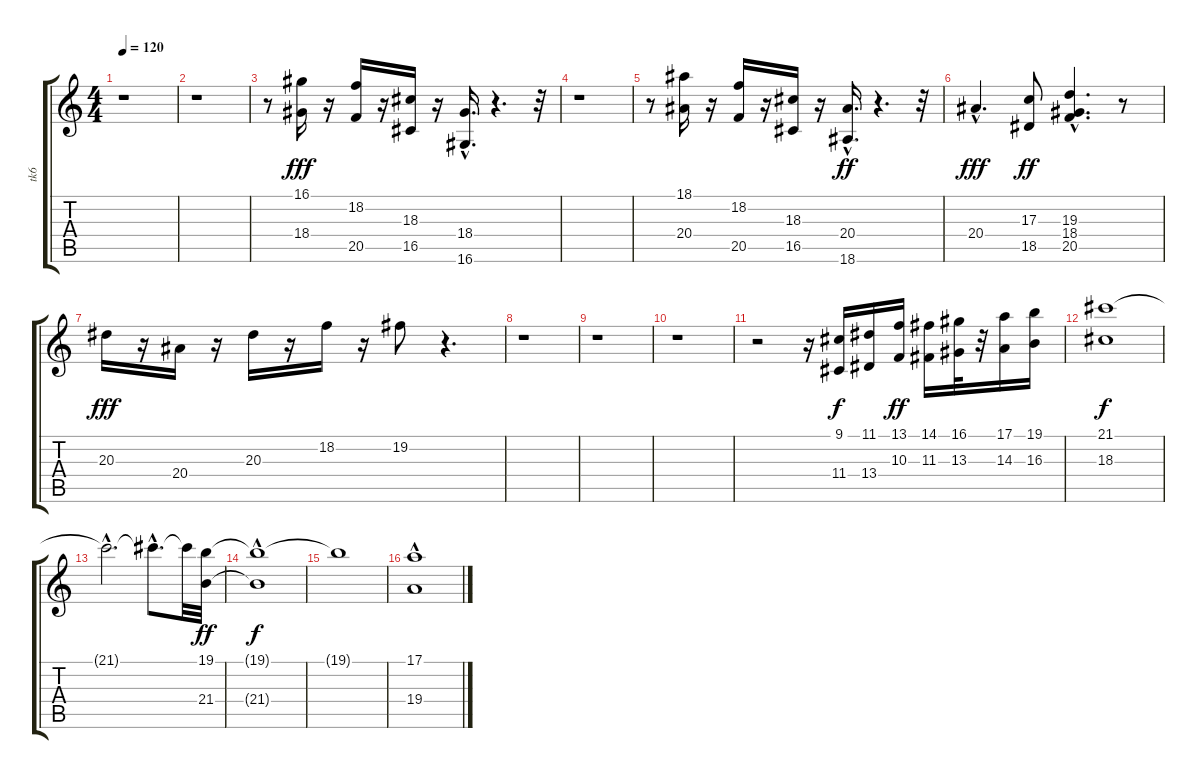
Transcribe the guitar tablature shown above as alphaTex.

\track ("tk6" "tk6") {instrument stringensemble1}
\staff {score tabs}
\tuning (E4 B3 G3 D3 A2 E2) {hide}
\ts (4 4)
\tempo 120
\clef g2
\ks c
r.1{dy ff} |
r.1 |
r.8 (16.1 18.4).16{dy fff} r.16 (18.2 20.5).16 r.16 (18.3 16.5).16 r.16 (18.4 16.6{hac}).16{d} r.4{d} r.32 |
r.1 |
r.8 (18.1 20.4).16 r.16 (18.2 20.5).16 r.16 (18.3 16.5).16 r.16 (20.4{hac} 18.6).16{d dy ff} r.4{d} r.32 |
20.4{hac}.4{d dy fff} (17.3 18.5).8{dy ff} (19.3 18.4{hac} 20.5).4{d} r.8 |
20.3.16{dy fff} r.16 20.4.16 r.16 20.3.16 r.16 18.2.16 r.16 19.2.8 r.4{d} |
r.1 |
r.1 |
r.1 |
r.2 r.16 (9.1 11.4).16{dy f} (11.1 13.4).16 (13.1 10.3).16{dy ff} (14.1 11.3).16 (16.1 13.3).32 r.32 (17.1 14.3).16 (19.1 16.3).16 |
(21.1 18.3).1{dy f} |
21.1{hac t}.2{d} 21.1{hac t}.8{d} 21.1{t}.32 (19.1 21.4).32{dy ff} |
(19.1{t} 21.4{hac t}).1{dy f} |
19.1{t}.1 |
(17.1 19.4{hac}).1
